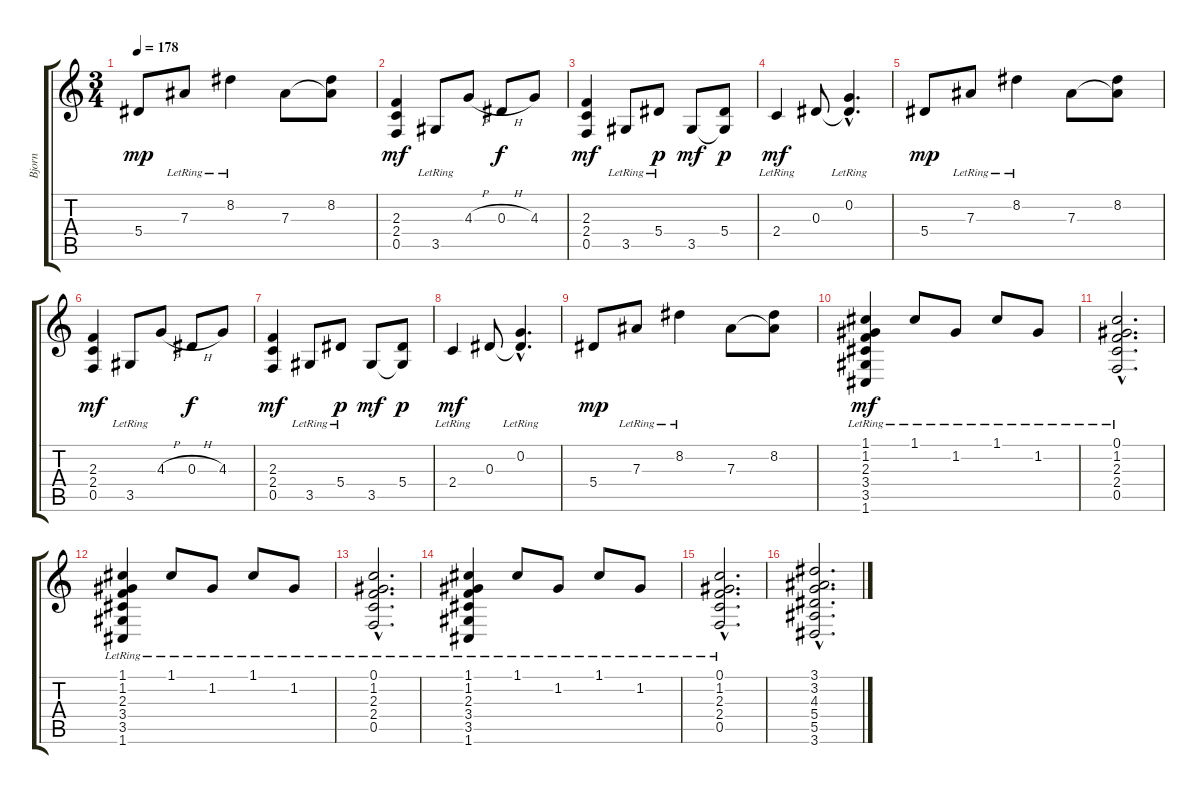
\track ("Bjorn" "Bjorn") {instrument overdrivenguitar}
\staff {score tabs}
\tuning (C4 G3 Eb3 Bb2 F2 C2) {hide}
\ts (3 4)
\tempo 178
\clef g2
\ks c
5.4.8{dy mp} 7.3{lr}.8 8.2{lr}.4 7.3.8 (8.2 7.3{t}).8 |
(2.3 2.4 0.5).4{dy mf} 3.5{lr}.8 4.3{h}.8 0.3{h}.8{dy f} 4.3.8 |
(2.3 2.4 0.5).4{dy mf} 3.5{lr}.8 5.4{lr}.8{dy p} 3.5.8{dy mf} (5.4 3.5{t}).8{dy p} |
2.4{lr}.4{dy mf} 0.3.8 (0.2{hac lr} 0.3{hac t}).4{d} |
5.4.8{dy mp} 7.3{lr}.8 8.2{lr}.4 7.3.8 (8.2 7.3{t}).8 |
(2.3 2.4 0.5).4{dy mf} 3.5{lr}.8 4.3{h}.8 0.3{h}.8{dy f} 4.3.8 |
(2.3 2.4 0.5).4{dy mf} 3.5{lr}.8 5.4{lr}.8{dy p} 3.5.8{dy mf} (5.4 3.5{t}).8{dy p} |
2.4{lr}.4{dy mf} 0.3.8 (0.2{hac lr} 0.3{hac t}).4{d} |
5.4.8{dy mp} 7.3{lr}.8 8.2{lr}.4 7.3.8 (8.2 7.3{t}).8 |
(1.1{lr} 1.2{lr} 2.3{lr} 3.4{lr} 3.5{lr} 1.6{lr}).4{dy mf volume 11 balance 1} 1.1{lr}.8 1.2{lr}.8 1.1{lr}.8 1.2{lr}.8 |
(0.1{hac lr} 1.2{hac lr} 2.3{hac lr} 2.4{hac lr} 0.5{hac lr}).2{d} |
(1.1{lr} 1.2{lr} 2.3{lr} 3.4{lr} 3.5{lr} 1.6{lr}).4 1.1{lr}.8 1.2{lr}.8 1.1{lr}.8 1.2{lr}.8 |
(0.1{hac lr} 1.2{hac lr} 2.3{hac lr} 2.4{hac lr} 0.5{hac lr}).2{d} |
(1.1{lr} 1.2{lr} 2.3{lr} 3.4{lr} 3.5{lr} 1.6{lr}).4 1.1{lr}.8 1.2{lr}.8 1.1{lr}.8 1.2{lr}.8 |
(0.1{hac lr} 1.2{hac lr} 2.3{hac lr} 2.4{hac lr} 0.5{hac lr}).2{d} |
(3.1{hac} 3.2{hac} 4.3{hac} 5.4{hac} 5.5{hac} 3.6{hac}).2{d}
